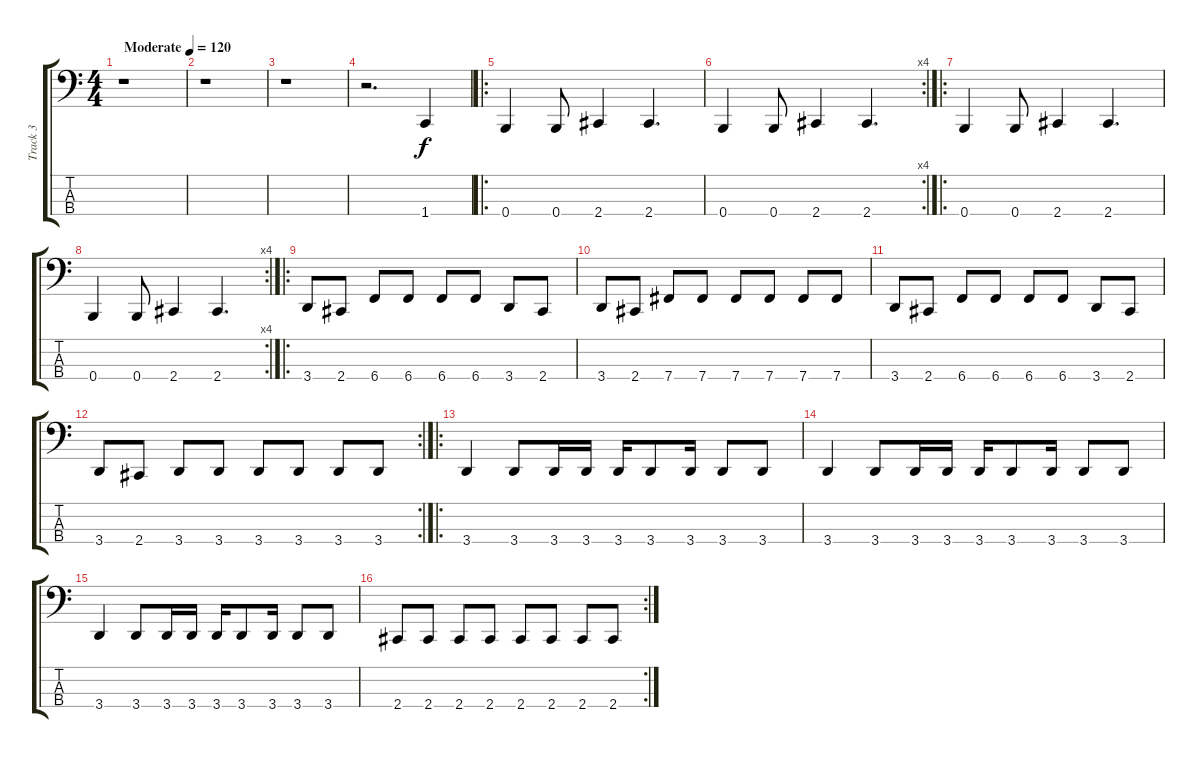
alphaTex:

\track ("Track 3" "Track 3") {instrument electricbasspick}
\staff {score tabs}
\tuning (E2 B1 Gb1 B0) {hide}
\ts (4 4)
\tempo (120 "Moderate")
\clef f4
\ks c
r.1{dy f instrument electricbasspick} |
r.1 |
r.1 |
r.2{d} 1.4.4 |
\ro
0.4.4 0.4.8 2.4.4 2.4.4{d} |
\rc 4
0.4.4 0.4.8 2.4.4 2.4.4{d} |
\ro
0.4.4 0.4.8 2.4.4 2.4.4{d} |
\rc 4
0.4.4 0.4.8 2.4.4 2.4.4{d} |
\ro
3.4.8 2.4.8 6.4.8 6.4.8 6.4.8 6.4.8 3.4.8 2.4.8 |
3.4.8 2.4.8 7.4.8 7.4.8 7.4.8 7.4.8 7.4.8 7.4.8 |
3.4.8 2.4.8 6.4.8 6.4.8 6.4.8 6.4.8 3.4.8 2.4.8 |
\rc 2
3.4.8 2.4.8 3.4.8 3.4.8 3.4.8 3.4.8 3.4.8 3.4.8 |
\ro
3.4.4 3.4.8 3.4.16 3.4.16 3.4.16 3.4.8 3.4.16 3.4.8 3.4.8 |
3.4.4 3.4.8 3.4.16 3.4.16 3.4.16 3.4.8 3.4.16 3.4.8 3.4.8 |
3.4.4 3.4.8 3.4.16 3.4.16 3.4.16 3.4.8 3.4.16 3.4.8 3.4.8 |
\rc 2
2.4.8 2.4.8 2.4.8 2.4.8 2.4.8 2.4.8 2.4.8 2.4.8
